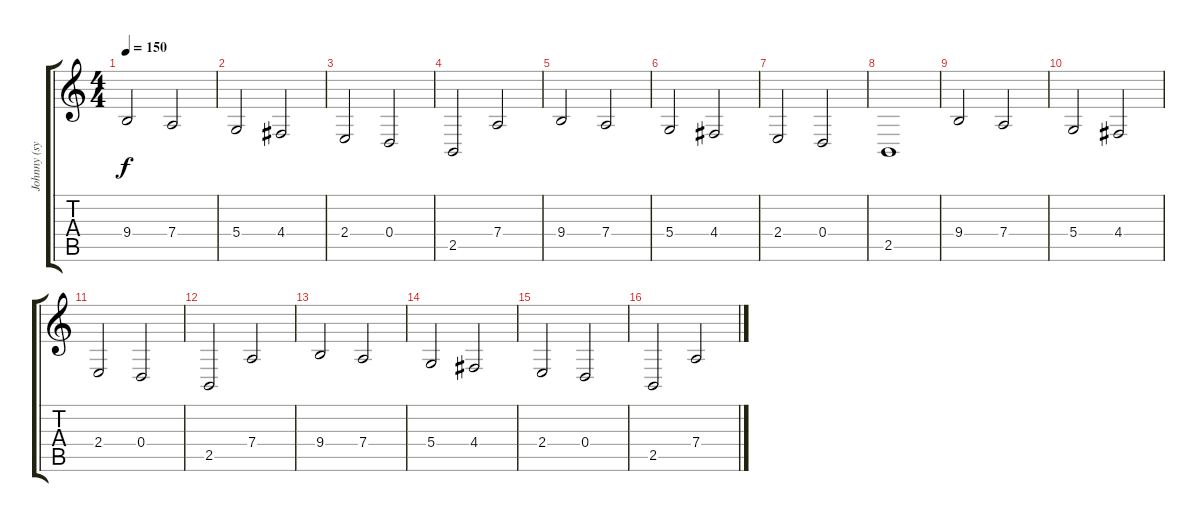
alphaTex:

\track ("Johnny (synth)" "Johnny (sy") {instrument synthstrings1}
\staff {score tabs}
\tuning (E4 B3 G3 D3 A2 E2) {hide}
\ts (4 4)
\tempo 150
\clef g2
\ks c
9.4.2{dy f} 7.4.2 |
5.4.2 4.4.2 |
2.4.2 0.4.2 |
2.5.2 7.4.2 |
9.4.2 7.4.2 |
5.4.2 4.4.2 |
2.4.2 0.4.2 |
2.5.1 |
9.4.2 7.4.2 |
5.4.2 4.4.2 |
2.4.2 0.4.2 |
2.5.2 7.4.2 |
9.4.2 7.4.2 |
5.4.2 4.4.2 |
2.4.2 0.4.2 |
2.5.2 7.4.2
